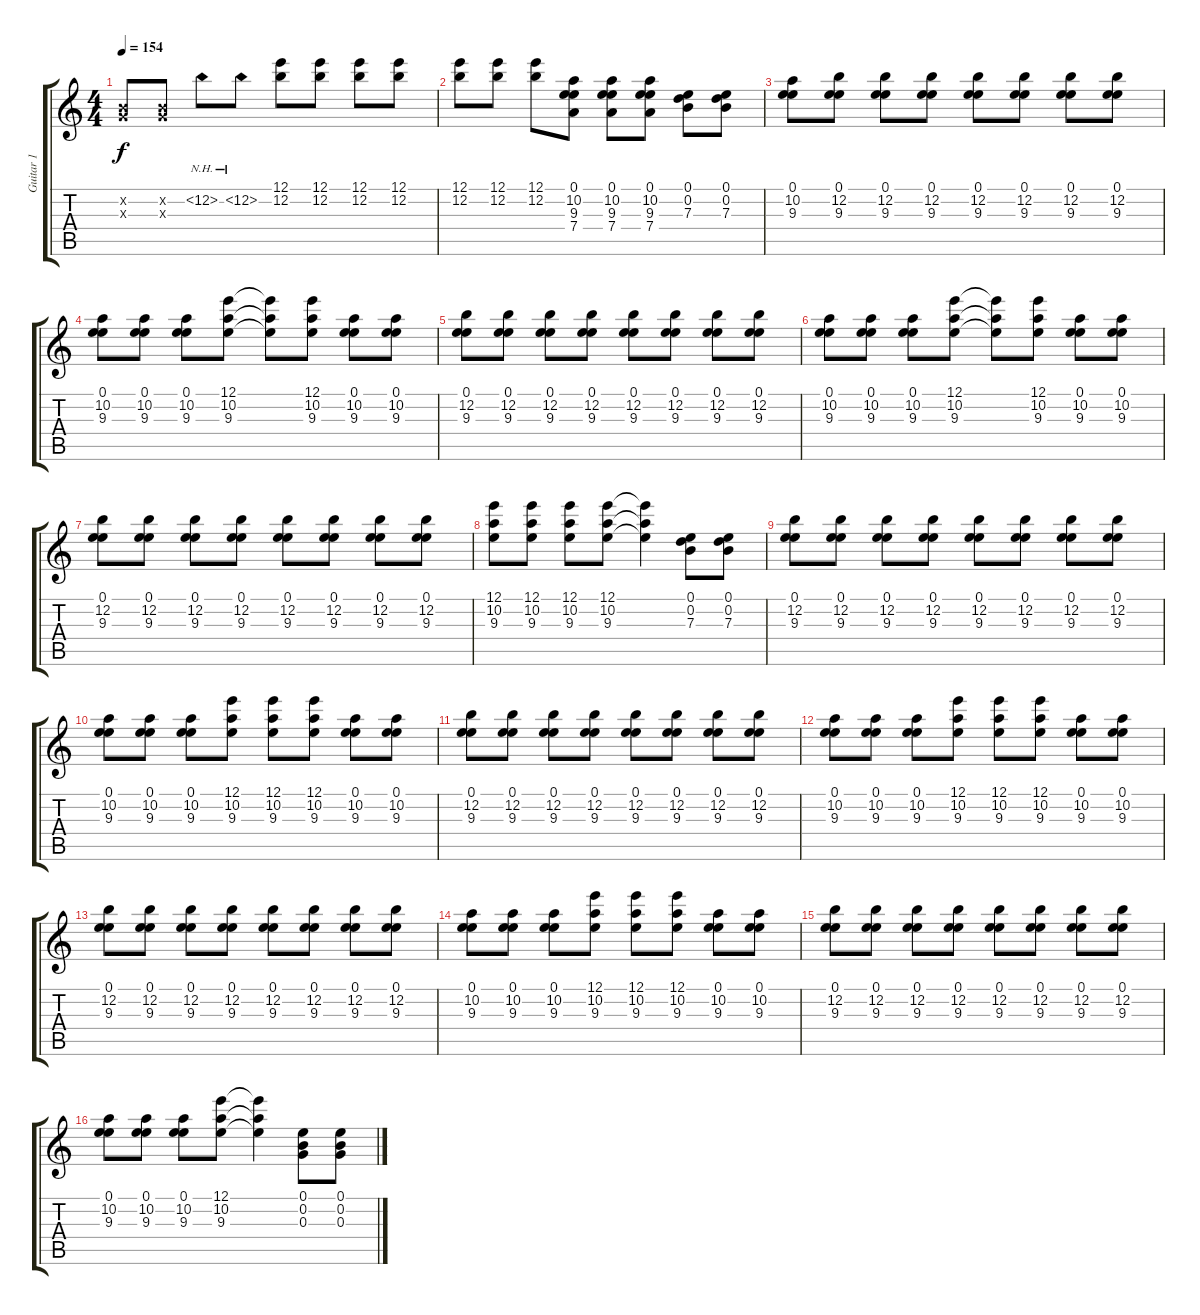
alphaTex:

\track ("Guitar 1" "Guitar 1") {instrument distortionguitar}
\staff {score tabs}
\tuning (E4 B3 G3 D3 A2 E2) {hide}
\ts (4 4)
\tempo 154
\clef g2
\ks c
(0.2{x} 0.3{x}).8{dy f} (0.2{x} 0.3{x}).8 12.2{nh}.8 12.2{nh}.8 (12.1 12.2).8 (12.1 12.2).8 (12.1 12.2).8 (12.1 12.2).8 |
(12.1 12.2).8 (12.1 12.2).8 (12.1 12.2).8 (0.1 10.2 9.3 7.4).8 (0.1 10.2 9.3 7.4).8 (0.1 10.2 9.3 7.4).8 (0.1 0.2 7.3).8 (0.1 0.2 7.3).8 |
(0.1 10.2 9.3).8 (0.1 12.2 9.3).8 (0.1 12.2 9.3).8 (0.1 12.2 9.3).8 (0.1 12.2 9.3).8 (0.1 12.2 9.3).8 (0.1 12.2 9.3).8 (0.1 12.2 9.3).8 |
(0.1 10.2 9.3).8 (0.1 10.2 9.3).8 (0.1 10.2 9.3).8 (12.1 10.2 9.3).8 (12.1{t} 10.2{t} 9.3{t}).8 (12.1 10.2 9.3).8 (0.1 10.2 9.3).8 (0.1 10.2 9.3).8 |
(0.1 12.2 9.3).8 (0.1 12.2 9.3).8 (0.1 12.2 9.3).8 (0.1 12.2 9.3).8 (0.1 12.2 9.3).8 (0.1 12.2 9.3).8 (0.1 12.2 9.3).8 (0.1 12.2 9.3).8 |
(0.1 10.2 9.3).8 (0.1 10.2 9.3).8 (0.1 10.2 9.3).8 (12.1 10.2 9.3).8 (12.1{t} 10.2{t} 9.3{t}).8 (12.1 10.2 9.3).8 (0.1 10.2 9.3).8 (0.1 10.2 9.3).8 |
(0.1 12.2 9.3).8 (0.1 12.2 9.3).8 (0.1 12.2 9.3).8 (0.1 12.2 9.3).8 (0.1 12.2 9.3).8 (0.1 12.2 9.3).8 (0.1 12.2 9.3).8 (0.1 12.2 9.3).8 |
(12.1 10.2 9.3).8 (12.1 10.2 9.3).8 (12.1 10.2 9.3).8 (12.1 10.2 9.3).8 (12.1{t} 10.2{t} 9.3{t}).4 (0.1 0.2 7.3).8 (0.1 0.2 7.3).8 |
(0.1 12.2 9.3).8 (0.1 12.2 9.3).8 (0.1 12.2 9.3).8 (0.1 12.2 9.3).8 (0.1 12.2 9.3).8 (0.1 12.2 9.3).8 (0.1 12.2 9.3).8 (0.1 12.2 9.3).8 |
(0.1 10.2 9.3).8 (0.1 10.2 9.3).8 (0.1 10.2 9.3).8 (12.1 10.2 9.3).8 (12.1 10.2 9.3).8 (12.1 10.2 9.3).8 (0.1 10.2 9.3).8 (0.1 10.2 9.3).8 |
(0.1 12.2 9.3).8 (0.1 12.2 9.3).8 (0.1 12.2 9.3).8 (0.1 12.2 9.3).8 (0.1 12.2 9.3).8 (0.1 12.2 9.3).8 (0.1 12.2 9.3).8 (0.1 12.2 9.3).8 |
(0.1 10.2 9.3).8 (0.1 10.2 9.3).8 (0.1 10.2 9.3).8 (12.1 10.2 9.3).8 (12.1 10.2 9.3).8 (12.1 10.2 9.3).8 (0.1 10.2 9.3).8 (0.1 10.2 9.3).8 |
(0.1 12.2 9.3).8 (0.1 12.2 9.3).8 (0.1 12.2 9.3).8 (0.1 12.2 9.3).8 (0.1 12.2 9.3).8 (0.1 12.2 9.3).8 (0.1 12.2 9.3).8 (0.1 12.2 9.3).8 |
(0.1 10.2 9.3).8 (0.1 10.2 9.3).8 (0.1 10.2 9.3).8 (12.1 10.2 9.3).8 (12.1 10.2 9.3).8 (12.1 10.2 9.3).8 (0.1 10.2 9.3).8 (0.1 10.2 9.3).8 |
(0.1 12.2 9.3).8 (0.1 12.2 9.3).8 (0.1 12.2 9.3).8 (0.1 12.2 9.3).8 (0.1 12.2 9.3).8 (0.1 12.2 9.3).8 (0.1 12.2 9.3).8 (0.1 12.2 9.3).8 |
(0.1 10.2 9.3).8 (0.1 10.2 9.3).8 (0.1 10.2 9.3).8 (12.1 10.2 9.3).8 (12.1{t} 10.2{t} 9.3{t}).4 (0.1 0.2 0.3).8 (0.1 0.2 0.3).8
